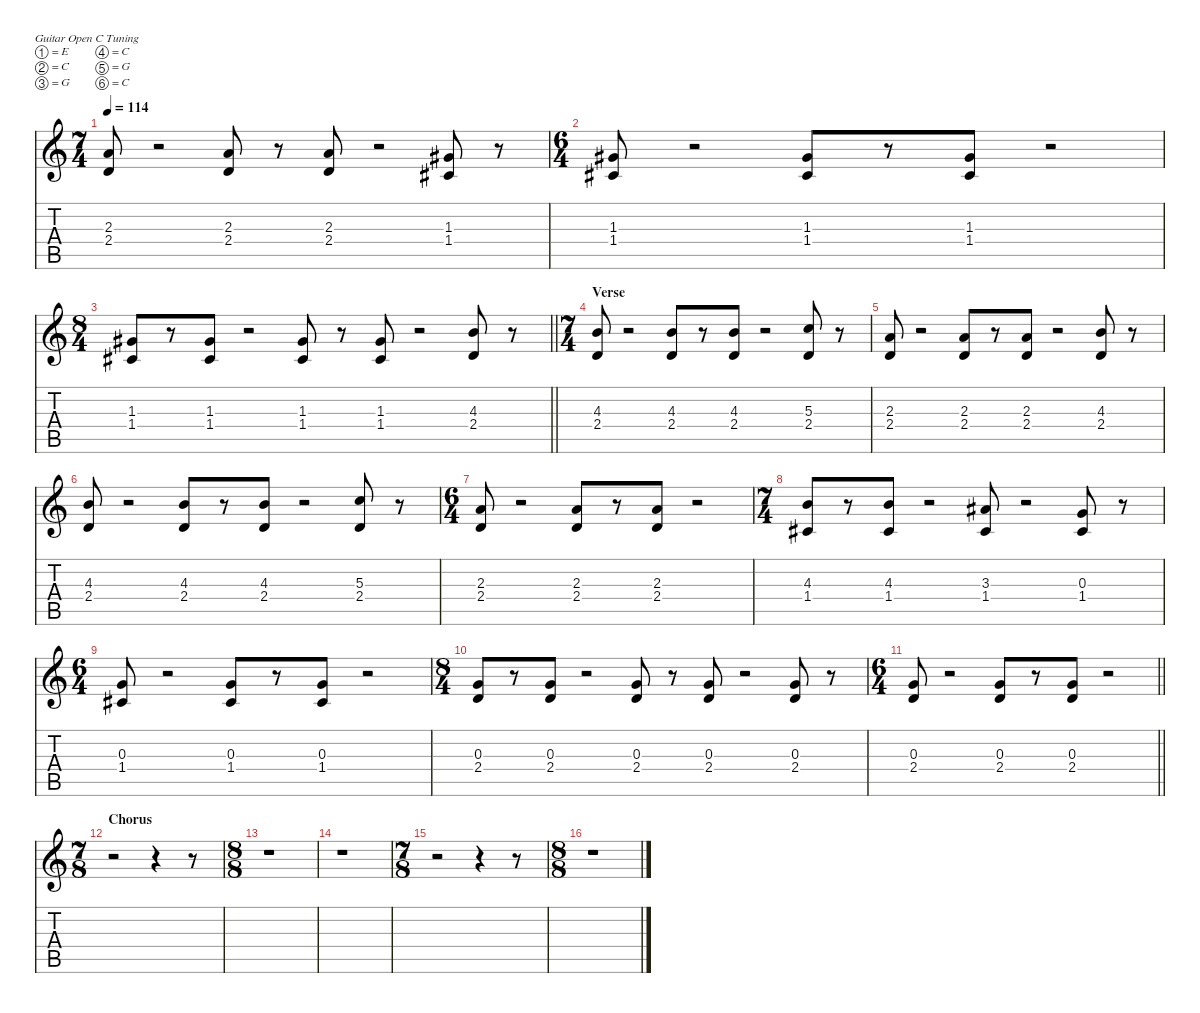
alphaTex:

\defaultSystemsLayout 4
\hideDynamics
\bracketExtendMode nobrackets
\singleTrackTrackNamePolicy hidden
\multiTrackTrackNamePolicy hidden
\firstSystemTrackNameMode fullname
\firstSystemTrackNameOrientation horizontal
\otherSystemsTrackNameOrientation horizontal
\track ("GTR Overd 2-hid" "od.guit.") {instrument overdrivenguitar}
\staff {score tabs}
\tuning (E4 C4 G3 C3 G2 C2)
\ts (7 4)
\tempo 114
\clef g2
\ks c
(2.3 2.4).8{dy f beam Up} r.2{beam Up} (2.3 2.4).8{beam Up} r.8{beam Up} (2.3 2.4).8{beam Up} r.2{beam Up} (1.3{acc #} 1.4{acc #}).8{beam Up} r.8{beam Up} |
\ts (6 4)
\beaming (8 4 4 4 4)
(1.3{acc #} 1.4{acc #}).8{beam Up} r.2{beam Up} (1.3{acc #} 1.4{acc #}).8{beam Up} r.8{beam Up} (1.3{acc #} 1.4{acc #}).8{beam Up} r.2{beam Up} |
\ts (8 4)
\beaming (8 4 4 4 4)
\barLineRight lightlight
(1.3{acc #} 1.4{acc #}).8{beam Up} r.8{beam Up} (1.3{acc #} 1.4{acc #}).8{beam Up} r.2{beam Up} (1.3{acc #} 1.4{acc #}).8{beam Up} r.8{beam Up} (1.3{acc #} 1.4{acc #}).8{beam Up} r.2{beam Up} (4.3 2.4).8{beam Up} r.8{beam Up} |
\ts (7 4)
\beaming (8 4 4 4 4)
\section ("" "Verse")
(4.3 2.4).8{beam Up} r.2{beam Up} (4.3 2.4).8{beam Up} r.8{beam Up} (4.3 2.4).8{beam Up} r.2{beam Up} (5.3 2.4).8{beam Up} r.8{beam Up} |
(2.3 2.4).8{beam Up} r.2{beam Up} (2.3 2.4).8{beam Up} r.8{beam Up} (2.3 2.4).8{beam Up} r.2{beam Up} (4.3 2.4).8{beam Up} r.8{beam Up} |
(4.3 2.4).8{beam Up} r.2{beam Up} (4.3 2.4).8{beam Up} r.8{beam Up} (4.3 2.4).8{beam Up} r.2{beam Up} (5.3 2.4).8{beam Up} r.8{beam Up} |
\ts (6 4)
\beaming (8 4 4 4 4)
(2.3 2.4).8{beam Up} r.2{beam Up} (2.3 2.4).8{beam Up} r.8{beam Up} (2.3 2.4).8{beam Up} r.2{beam Up} |
\ts (7 4)
\beaming (8 4 4 4 4)
(4.3 1.4{acc #}).8{beam Up} r.8{beam Up} (4.3 1.4{acc #}).8{beam Up} r.2{beam Up} (3.3{acc #} 1.4{acc #}).8{beam Up} r.2{beam Up} (0.3 1.4{acc #}).8{beam Up} r.8{beam Up} |
\ts (6 4)
\beaming (8 4 4 4 4)
(0.3 1.4{acc #}).8{beam Up} r.2{beam Up} (0.3 1.4{acc #}).8{beam Up} r.8{beam Up} (0.3 1.4{acc #}).8{beam Up} r.2{beam Up} |
\ts (8 4)
\beaming (8 4 4 4 4)
(0.3 2.4).8{beam Up} r.8{beam Up} (0.3 2.4).8{beam Up} r.2{beam Up} (0.3 2.4).8{beam Up} r.8{beam Up} (0.3 2.4).8{beam Up} r.2{beam Up} (0.3 2.4).8{beam Up} r.8{beam Up} |
\ts (6 4)
\beaming (8 4 4 4 4)
\barLineRight lightlight
(0.3 2.4).8{beam Up} r.2{beam Up} (0.3 2.4).8{beam Up} r.8{beam Up} (0.3 2.4).8{beam Up} r.2{beam Up} |
\ts (7 8)
\beaming (8 4 4 4 4)
\section ("" "Chorus")
r.2{beam Down} r.4{beam Down} r.8{beam Down} |
\ts (8 8)
\beaming (8 4 4 4 4)
r.1{beam Down} |
r.1{beam Down} |
\ts (7 8)
\beaming (8 4 4 4 4)
r.2{beam Down} r.4{beam Down} r.8{beam Down} |
\ts (8 8)
\beaming (8 4 4 4 4)
r.1{beam Down}
